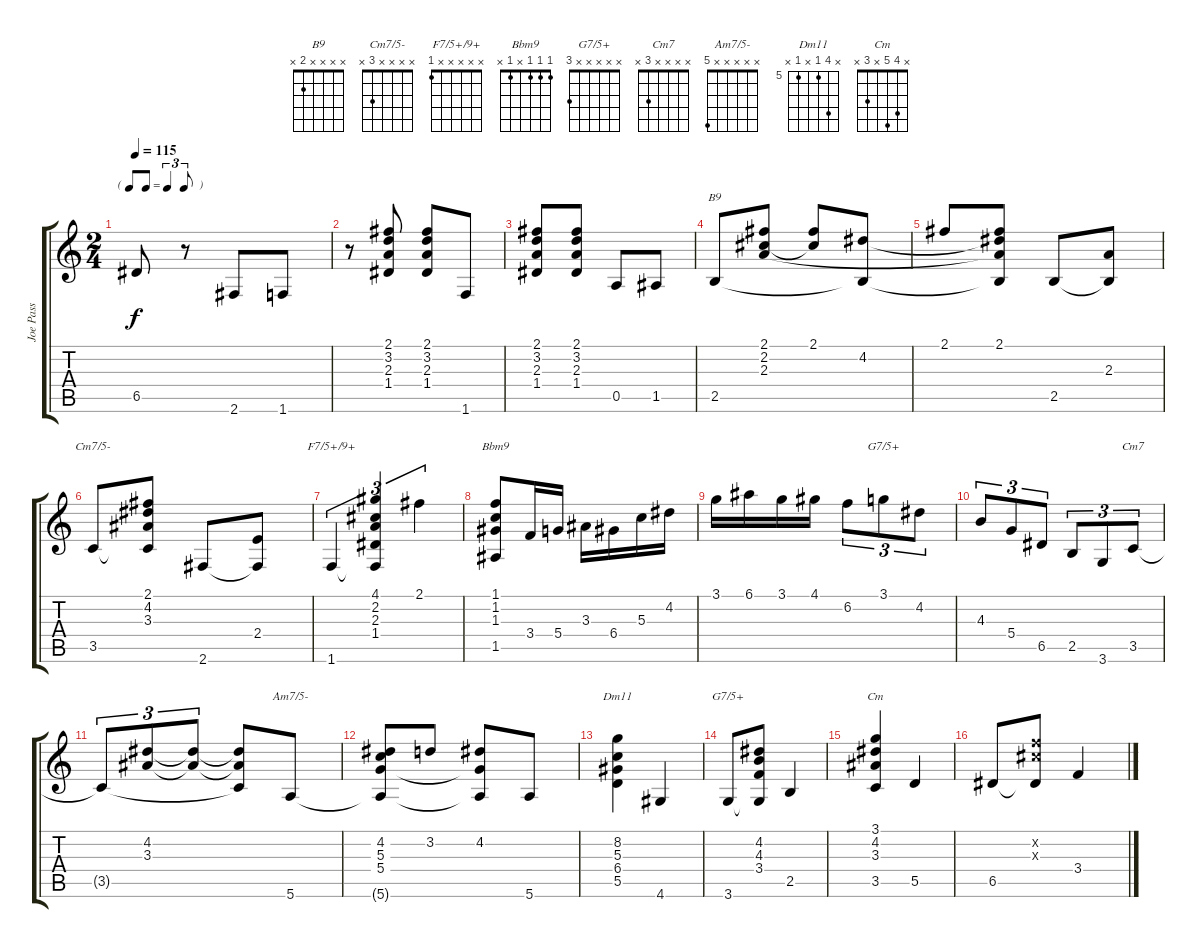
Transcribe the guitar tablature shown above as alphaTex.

\track ("Joe Pass" "Joe Pass") {instrument acousticguitarnylon}
\staff {score tabs}
\tuning (E4 B3 G3 D3 A2 E2) {hide}
\chord ("B9" x x x x 2 x)
\chord ("Cm7/5-" x x x x 3 x)
\chord ("F7/5+/9+" x x x x x 1)
\chord ("Bbm9" 1 1 1 x 1 x)
\chord ("G7/5+" 3 x x x x x)
\chord ("Cm7" x x x x 3 x)
\chord ("Am7/5-" x x x x x 5)
\chord ("Dm11" x 8 5 x 5 x) {firstfret 5}
\chord ("G7/5+" x x x x x 3)
\chord ("Cm" x 4 5 x 3 x)
\ts (2 4)
\tf triplet8th
\tempo 115
\clef g2
\ks c
6.5{t}.8{dy f} r.8 2.6.8 1.6.8 |
r.8 (2.1 3.2 2.3 1.4).8 (2.1 3.2 2.3 1.4).8 1.6.8 |
(2.1 3.2 2.3 1.4).8 (2.1 3.2 2.3 1.4).8 0.5.8 1.5.8 |
2.5.8{ch "B9"} (2.1 2.2 2.3).8 (2.1 2.2{t}).8 (4.2 2.5{t}).8 |
2.1.8 (2.1 4.2{t} 2.3{t} 2.5{t}).8 2.5.8 (2.3 2.5{t}).8 |
3.5.8{ch "Cm7/5-"} (2.1 4.2 3.3 3.5{t}).8 2.6.8 (2.4 2.6{t}).8 |
1.6.4{tu (3 2) ch "F7/5+/9+"} (4.1 2.2 2.3 1.4 1.6{t}).4{tu (3 2)} 2.1.4{tu (3 2)} |
(1.1 1.2 1.3 1.5).8{ch "Bbm9"} 3.4.16 5.4.16 3.3.16 6.4.16 5.3.16 4.2.16 |
3.1.16 6.1.16 3.1.16 4.1.16 6.2.8{tu (3 2)} 3.1.8{tu (3 2) ch "G7/5+"} 4.2.8{tu (3 2)} |
4.3.8{tu (3 2)} 5.4.8{tu (3 2)} 6.5.8{tu (3 2)} 2.5.8{tu (3 2)} 3.6.8{tu (3 2)} 3.5.8{tu (3 2) ch "Cm7"} |
3.5{t}.8{tu (3 2)} (4.2 3.3).8{tu (3 2)} (4.2{t} 3.3{t}).8{tu (3 2)} (4.2{t} 3.3{t} 3.5{t}).8 5.6.8{ch "Am7/5-"} |
(4.2 5.3 5.4 5.6{t}).8 3.2.8 (4.2 5.4{t} 5.6{t}).8 5.6.8 |
(8.2 5.3 6.4 5.5).4{ch "Dm11"} 4.6.4 |
3.6.8{ch "G7/5+"} (4.2 4.3 3.4 3.6{t}).8 2.5.4 |
(3.1 4.2 3.3 3.5).4{ch "Cm"} 5.5.4 |
6.5.8 (6.2{x} 6.3{x} 6.5{t}).8 3.4.4
